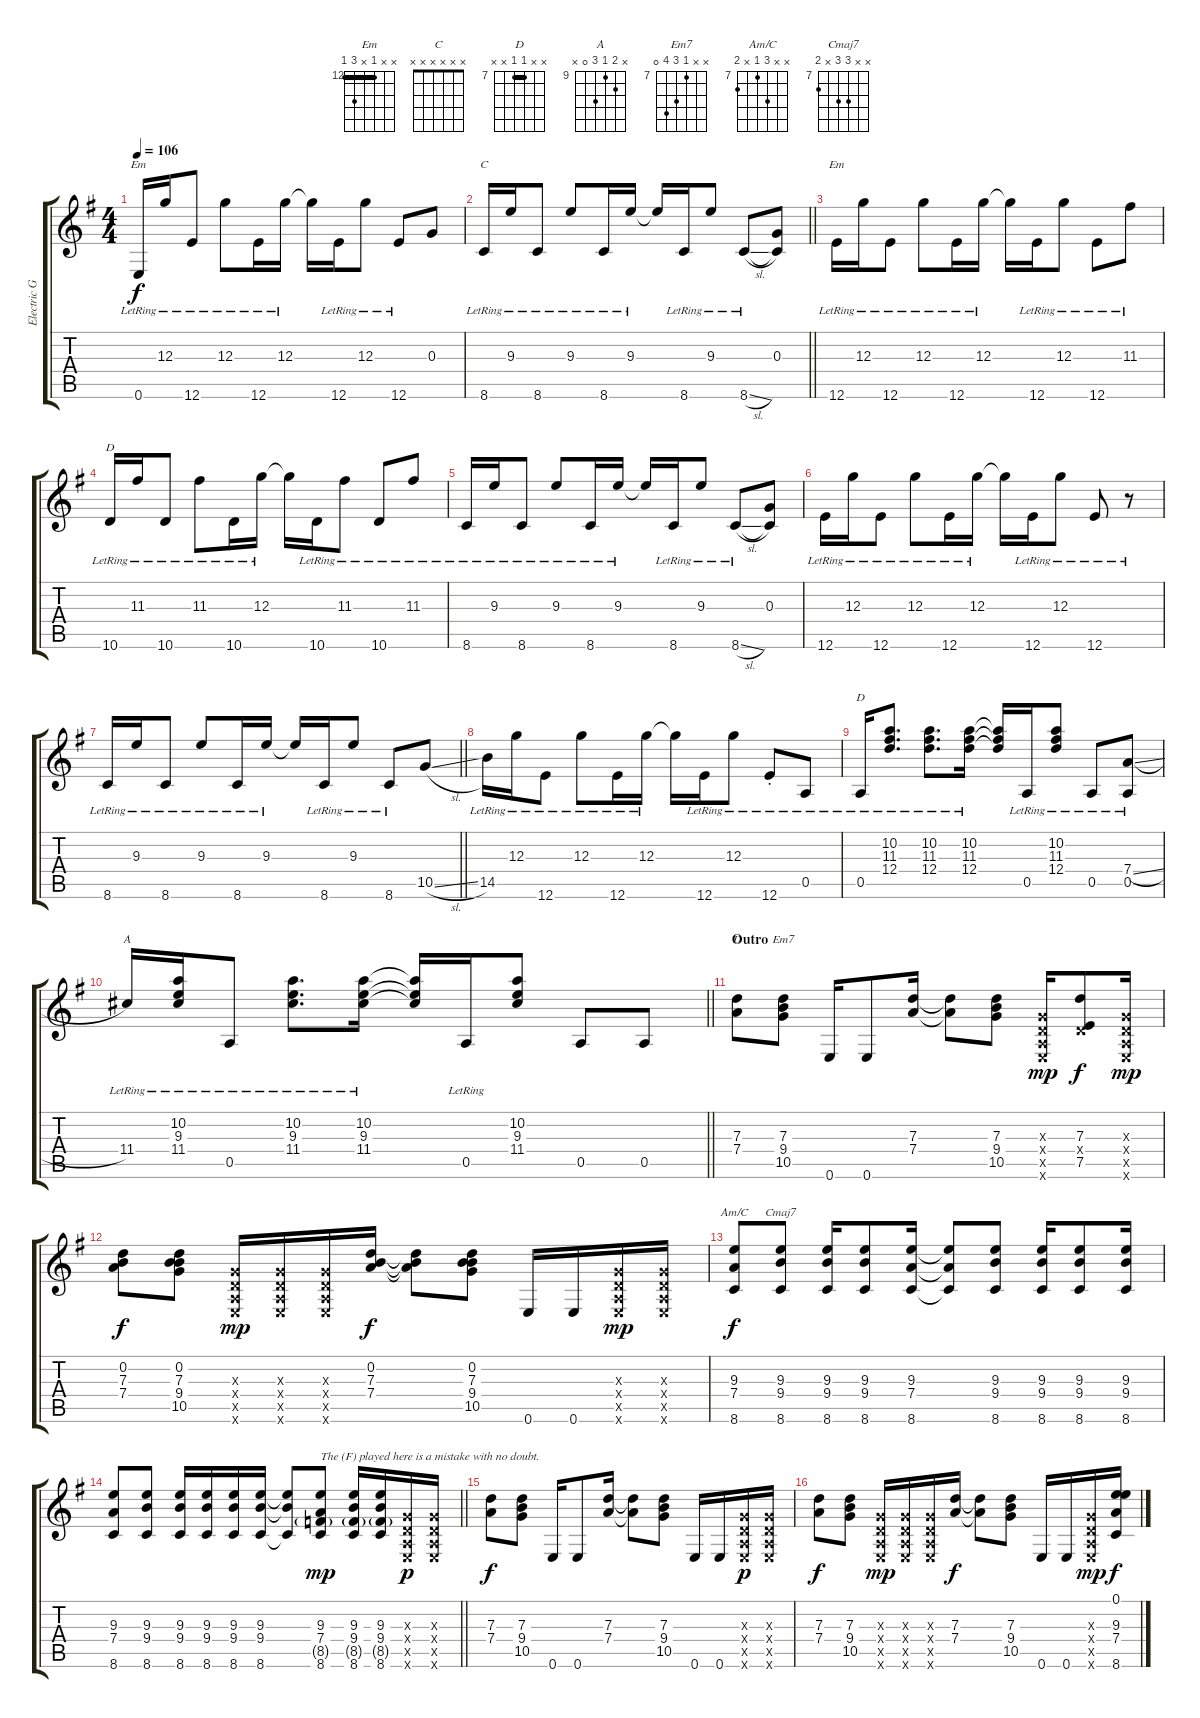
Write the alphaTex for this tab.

\track ("Electric Guitar, light overdrive" "Electric G") {instrument electricguitarjazz}
\staff {score tabs}
\tuning (E4 B3 G3 D3 A2 E2) {hide}
\chord ("Em" x x x x x x)
\chord ("C" x x x x x x)
\chord ("Em" x x 12 x 14 12) {firstfret 12 barre 12}
\chord ("D" x x 11 x 12 10) {firstfret 10}
\chord ("D" x 10 11 12 0 x) {firstfret 10}
\chord ("A" x 10 9 11 0 x) {firstfret 9}
\chord ("D" x x 7 7 x x) {firstfret 7 barre 7}
\chord ("Em7" x x 7 9 10 0) {firstfret 7}
\chord ("Am/C" x x 9 7 x 8) {firstfret 7}
\chord ("Cmaj7" x x 9 9 x 8) {firstfret 7}
\ts (4 4)
\tempo 106
\clef g2
\ks eminor
0.6{lr}.16{ch "Em" dy f} 12.3{lr}.16 12.6{lr}.8 12.3{lr}.8 12.6{lr}.16 12.3{lr}.16 12.3{t}.16 12.6{lr}.16 12.3{lr}.8 12.6{lr}.8 0.3.8 |
\barLineRight lightlight
8.6{lr}.16{ch "C"} 9.3{lr}.16 8.6{lr}.8 9.3{lr}.8 8.6{lr}.16 9.3{lr}.16 9.3{t}.16 8.6{lr}.16 9.3{lr}.8 8.6{sl lr}.8 (0.3 8.6{t}).8 |
12.6{lr}.16{ch "Em"} 12.3{lr}.16 12.6{lr}.8 12.3{lr}.8 12.6{lr}.16 12.3{lr}.16 12.3{t}.16 12.6{lr}.16 12.3{lr}.8 12.6{lr}.8 11.3{lr}.8 |
10.6{lr}.16{ch "D"} 11.3{lr}.16 10.6{lr}.8 11.3{lr}.8 10.6{lr}.16 12.3{lr}.16 12.3{t}.16 10.6{lr}.16 11.3{lr}.8 10.6{lr}.8 11.3{lr}.8 |
8.6{lr}.16 9.3{lr}.16 8.6{lr}.8 9.3{lr}.8 8.6{lr}.16 9.3{lr}.16 9.3{t}.16 8.6{lr}.16 9.3{lr}.8 8.6{sl lr}.8 (0.3 8.6{t}).8 |
12.6{lr}.16 12.3{lr}.16 12.6{lr}.8 12.3{lr}.8 12.6{lr}.16 12.3{lr}.16 12.3{t}.16 12.6{lr}.16 12.3{lr}.8 12.6{lr}.8 r.8 |
\barLineRight lightlight
8.6{lr}.16 9.3{lr}.16 8.6{lr}.8 9.3{lr}.8 8.6{lr}.16 9.3{lr}.16 9.3{t}.16 8.6{lr}.16 9.3{lr}.8 8.6{lr}.8 10.5{sl}.8 |
14.5{lr}.16 12.3{lr}.16 12.6{lr}.8 12.3{lr}.8 12.6{lr}.16 12.3{lr}.16 12.3{t}.16 12.6{lr}.16 12.3{lr}.8 12.6{st lr}.8 0.5{lr}.8 |
0.5{lr}.16{ch "D"} (10.2{lr} 11.3{lr} 12.4{lr}).8{d} (10.2{lr} 11.3{lr} 12.4{lr}).8{d} (10.2{lr} 11.3{lr} 12.4{lr}).16 (10.2{t} 11.3{t} 12.4{t}).16 0.5{lr}.16 (10.2{lr} 11.3{lr} 12.4{lr}).8 0.5{lr}.8 (7.4{sl} 0.5{lr}).8 |
\barLineRight lightlight
11.4{lr}.16{ch "A"} (10.2{lr} 9.3{lr} 11.4{lr}).16 0.5{lr}.8 (10.2{lr} 9.3{lr} 11.4{lr}).8{d} (10.2{lr} 9.3{lr} 11.4{lr}).16 (10.2{t} 9.3{t} 11.4{t}).16 0.5{lr}.16 (10.2 9.3 11.4).8 0.5.8 0.5.8 |
\section ("" "Outro")
(7.3 7.4).8{ch "D"} (7.3 9.4 10.5).8{ch "Em7"} 0.6.16 0.6.8 (7.3 7.4).16 (7.3{t} 7.4{t}).8 (7.3 9.4 10.5).8 (0.3{x} 0.4{x} 0.5{x} 0.6{x}).16{dy mp} (7.3 0.4{x} 7.5).8{dy f} (0.3{x} 0.4{x} 0.5{x} 0.6{x}).16{dy mp} |
(0.2 7.3 7.4).8{dy f} (0.2 7.3 9.4 10.5).8 (0.3{x} 0.4{x} 0.5{x} 0.6{x}).16{dy mp} (0.3{x} 0.4{x} 0.5{x} 0.6{x}).16 (0.3{x} 0.4{x} 0.5{x} 0.6{x}).16 (0.2 7.3 7.4).16{dy f} (0.2{t} 7.3{t} 7.4{t}).8 (0.2 7.3 9.4 10.5).8 0.6.16 0.6.16 (0.3{x} 0.4{x} 0.5{x} 0.6{x}).16{dy mp} (0.3{x} 0.4{x} 0.5{x} 0.6{x}).16 |
(9.3 7.4 8.6).8{ch "Am/C" dy f} (9.3 9.4 8.6).8{ch "Cmaj7"} (9.3 9.4 8.6).16 (9.3 9.4 8.6).8 (9.3 7.4 8.6).16 (9.3{t} 7.4{t} 8.6{t}).8 (9.3 9.4 8.6).8 (9.3 9.4 8.6).16 (9.3 9.4 8.6).8 (9.3 9.4 8.6).16 |
\barLineRight lightlight
(9.3 7.4 8.6).8 (9.3 9.4 8.6).8 (9.3 9.4 8.6).16 (9.3 9.4 8.6).16 (9.3 9.4 8.6).16 (9.3 9.4 8.6).16 (9.3{t} 9.4{t} 8.6{t}).8 (9.3 7.4 8.5{g} 8.6).8{txt "The (F) played here is a mistake with no doubt." dy mp} (9.3 9.4 8.5{g} 8.6).16 (9.3 9.4 8.5{g} 8.6).16 (0.3{x} 0.4{x} 0.5{x} 0.6{x}).16{dy p} (0.3{x} 0.4{x} 0.5{x} 0.6{x}).16 |
(7.3 7.4).8{dy f} (7.3 9.4 10.5).8 0.6.16 0.6.8 (7.3 7.4).16 (7.3{t} 7.4{t}).8 (7.3 9.4 10.5).8 0.6.16 0.6.16 (0.3{x} 0.4{x} 0.5{x} 0.6{x}).16{dy p} (0.3{x} 0.4{x} 0.5{x} 0.6{x}).16 |
(7.3 7.4).8{dy f} (7.3 9.4 10.5).8 (0.3{x} 0.4{x} 0.5{x} 0.6{x}).16{dy mp} (0.3{x} 0.4{x} 0.5{x} 0.6{x}).16 (0.3{x} 0.4{x} 0.5{x} 0.6{x}).16 (7.3 7.4).16{dy f} (7.3{t} 7.4{t}).8 (7.3 9.4 10.5).8 0.6.16 0.6.16 (0.3{x} 0.4{x} 0.5{x} 0.6{x}).16{dy mp} (0.1 9.3 7.4 8.6).16{dy f}
